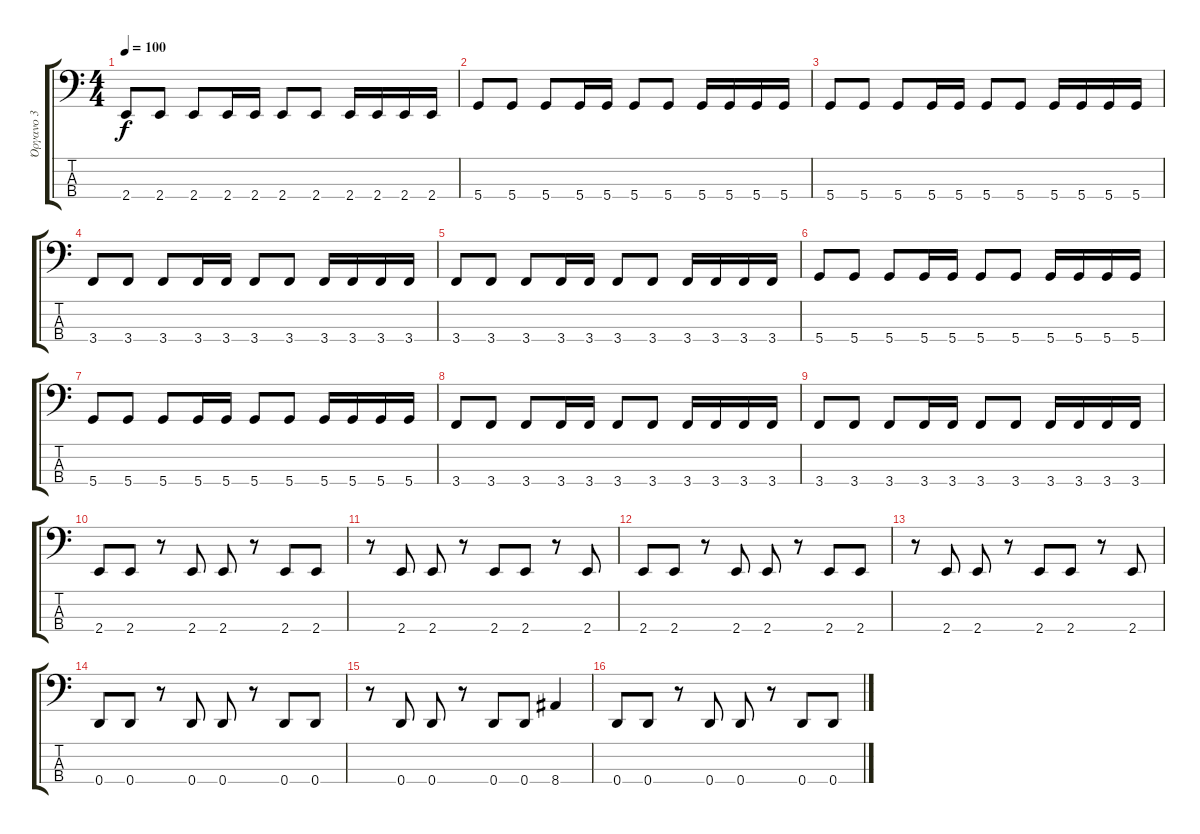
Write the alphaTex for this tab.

\track ("Όργανο 3" "Όργανο 3") {instrument electricbassfinger}
\staff {score tabs}
\tuning (G2 D2 A1 D1) {hide}
\ts (4 4)
\tempo 100
\clef f4
\ks c
2.4.8{dy f} 2.4.8 2.4.8 2.4.16 2.4.16 2.4.8 2.4.8 2.4.16 2.4.16 2.4.16 2.4.16 |
5.4.8 5.4.8 5.4.8 5.4.16 5.4.16 5.4.8 5.4.8 5.4.16 5.4.16 5.4.16 5.4.16 |
5.4.8 5.4.8 5.4.8 5.4.16 5.4.16 5.4.8 5.4.8 5.4.16 5.4.16 5.4.16 5.4.16 |
3.4.8 3.4.8 3.4.8 3.4.16 3.4.16 3.4.8 3.4.8 3.4.16 3.4.16 3.4.16 3.4.16 |
3.4.8 3.4.8 3.4.8 3.4.16 3.4.16 3.4.8 3.4.8 3.4.16 3.4.16 3.4.16 3.4.16 |
5.4.8 5.4.8 5.4.8 5.4.16 5.4.16 5.4.8 5.4.8 5.4.16 5.4.16 5.4.16 5.4.16 |
5.4.8 5.4.8 5.4.8 5.4.16 5.4.16 5.4.8 5.4.8 5.4.16 5.4.16 5.4.16 5.4.16 |
3.4.8 3.4.8 3.4.8 3.4.16 3.4.16 3.4.8 3.4.8 3.4.16 3.4.16 3.4.16 3.4.16 |
3.4.8 3.4.8 3.4.8 3.4.16 3.4.16 3.4.8 3.4.8 3.4.16 3.4.16 3.4.16 3.4.16 |
2.4.8 2.4.8 r.8 2.4.8 2.4.8 r.8 2.4.8 2.4.8 |
r.8 2.4.8 2.4.8 r.8 2.4.8 2.4.8 r.8 2.4.8 |
2.4.8 2.4.8 r.8 2.4.8 2.4.8 r.8 2.4.8 2.4.8 |
r.8 2.4.8 2.4.8 r.8 2.4.8 2.4.8 r.8 2.4.8 |
0.4.8 0.4.8 r.8 0.4.8 0.4.8 r.8 0.4.8 0.4.8 |
r.8 0.4.8 0.4.8 r.8 0.4.8 0.4.8 8.4.4 |
0.4.8 0.4.8 r.8 0.4.8 0.4.8 r.8 0.4.8 0.4.8
